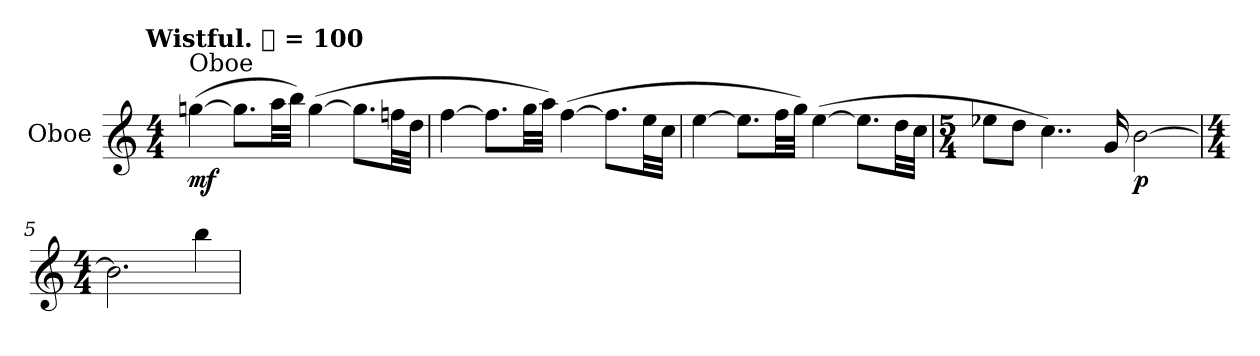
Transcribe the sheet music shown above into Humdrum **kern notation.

**kern	**dynam
*part1	*part1
*staff1	*staff1
*I"Oboe	*
*I'Ob.	*
*clefG2	*
*k[]	*
!!LO:TX:omd:t=Wistful. 𝅘𝅥 = 100
*M4/4	*
*MM100	*
=1	=1
!LO:TX:a:t=Oboe	!
!	!LO:DY:b
(>[4ggn\	mf
8.gg\L]	.
32aa\LL	.
32bb\JJJ)	.
(>[4gg\	.
8.gg\L]	.
32ffn\LL	.
32dd\JJJ	.
=2	=2
[4ff\	.
8.ff\L]	.
32gg\LL	.
32aa\JJJ)	.
(>[4ff\	.
8.ff\L]	.
32ee\LL	.
32cc\JJJ	.
=3	=3
[4ee\	.
8.ee\L]	.
32ff\LL	.
32gg\JJJ)	.
(>[4ee\	.
8.ee\L]	.
32dd\LL	.
32cc\JJJ	.
=4	=4
*M5/4	*
8ee-X\L	.
8dd\J	.
4..cc\)	.
16g/	.
!	!LO:DY:b
[2b\	p
!!LO:LB:g=z
=5	=5
*M4/4	*
2.b\]	.
4bb\	.
=	=
*-	*-
